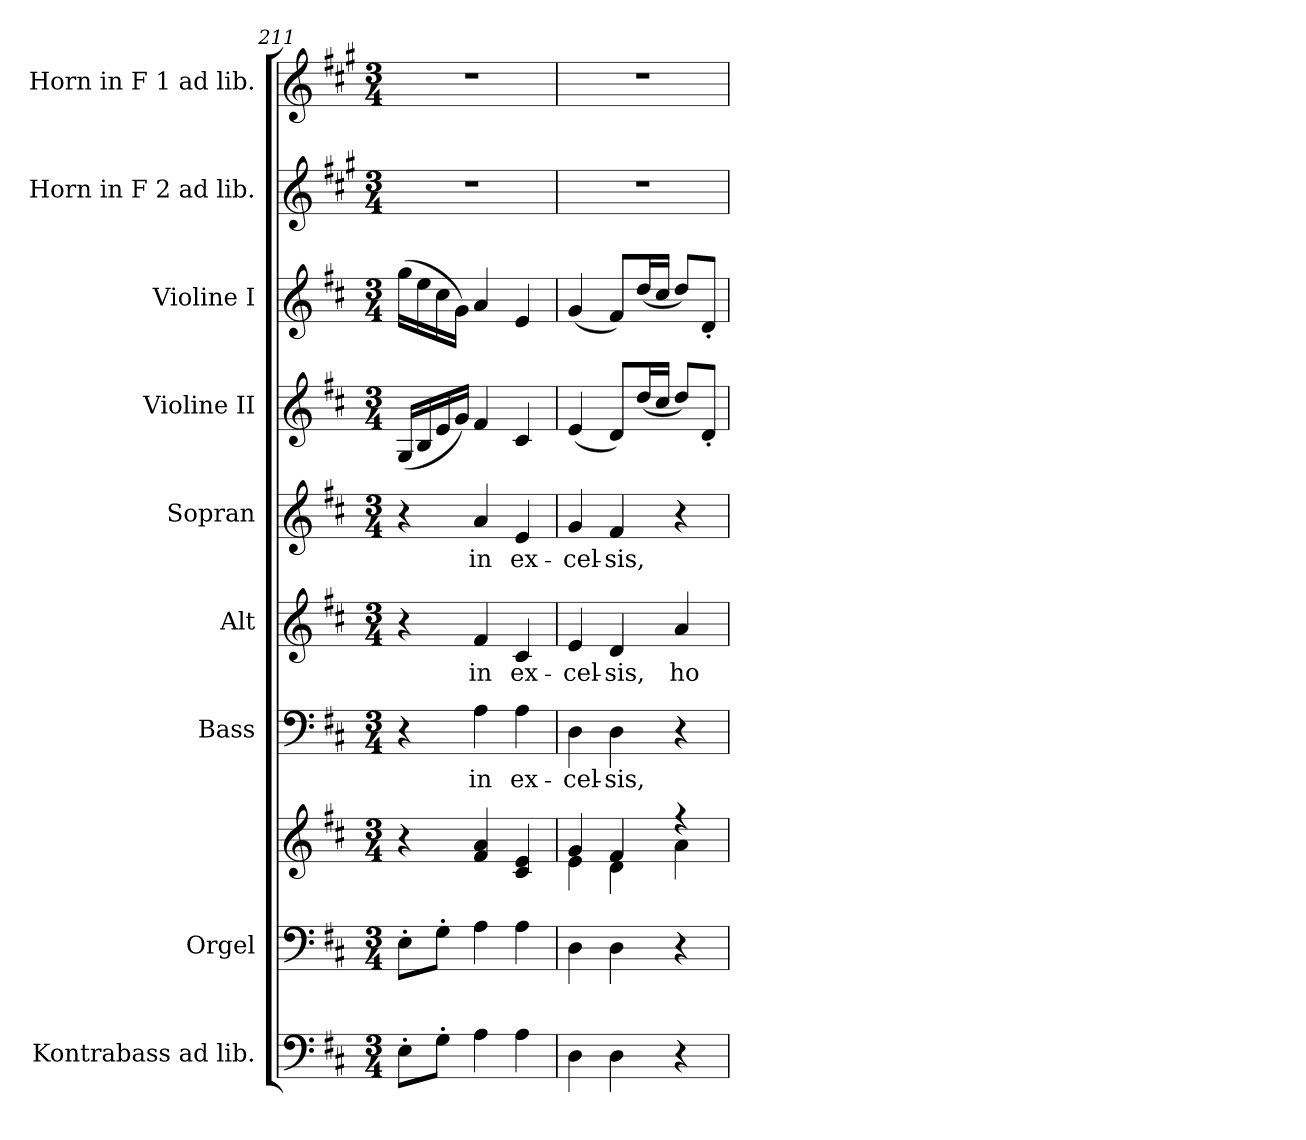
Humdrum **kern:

**kern	**kern	**kern	**kern	**text	**kern	**text	**kern	**text	**kern	**kern	**kern	**kern
*part9	*part8	*part8	*part7	*part7	*part6	*part6	*part5	*part5	*part4	*part3	*part2	*part1
*staff10	*staff9	*staff8	*staff7	*staff7	*staff6	*staff6	*staff5	*staff5	*staff4	*staff3	*staff2	*staff1
*I"Kontrabass ad lib.	*I"Orgel	*	*I"Bass	*	*I"Alt	*	*I"Sopran	*	*I"Violine II	*I"Violine I	*I"Horn in F 2 ad lib.	*I"Horn in F 1 ad lib.
*I'Kb.	*I'Org.	*	*I'B.	*	*I'A.	*	*I'S.	*	*I'Vl. II	*I'Vl. I	*	*
*clefF4	*clefF4	*clefG2	*clefF4	*	*clefG2	*	*clefG2	*	*clefG2	*clefG2	*clefG2	*clefG2
*ITrd7c12	*	*	*	*	*	*	*	*	*	*	*ITrd4c7	*ITrd4c7
*k[f#c#]	*k[f#c#]	*k[f#c#]	*k[f#c#]	*	*k[f#c#]	*	*k[f#c#]	*	*k[f#c#]	*k[f#c#]	*k[f#c#]	*k[f#c#]
*D:	*D:	*D:	*D:	*	*D:	*	*D:	*	*D:	*D:	*D:	*D:
*M3/4	*M3/4	*M3/4	*M3/4	*	*M3/4	*	*M3/4	*	*M3/4	*M3/4	*M3/4	*M3/4
=211	=211	=211	=211	=211	=211	=211	=211	=211	=211	=211	=211	=211
8EE'>\L	8E'>\L	4r	4r	.	4r	.	4r	.	(<16G/LL	(>16gg\LL	2.r	2.r
.	.	.	.	.	.	.	.	.	16B/	16ee\	.	.
8GG'>\J	8G'>\J	.	.	.	.	.	.	.	16e/	16cc#\	.	.
.	.	.	.	.	.	.	.	.	16g/JJ)	16g\JJ)	.	.
!	!	!	!	!LO:LY:b	!	!LO:LY:b	!	!LO:LY:b	!	!	!	!
4AA\	4A\	4f#/ 4a/	4A\	in	4f#/	in	4a/	in	4f#/	4a/	.	.
!	!	!	!	!LO:LY:b	!	!LO:LY:b	!	!LO:LY:b	!	!	!	!
4AA\	4A\	4c#/ 4e/	4A\	ex-	4c#/	ex-	4e/	ex-	4c#/	4e/	.	.
=212	=212	=212	=212	=212	=212	=212	=212	=212	=212	=212	=212	=212
*	*	*^	*	*	*	*	*	*	*	*	*	*
!	!	!	!	!	!LO:LY:b	!	!LO:LY:b	!	!LO:LY:b	!	!	!	!
4DD\	4D\	4g/	4e\	4D\	-cel-	4e/	-cel-	4g/	-cel-	(<4e/	(<4g/	2.r	2.r
!	!	!	!	!	!LO:LY:b	!	!LO:LY:b	!	!LO:LY:b	!	!	!	!
4DD\	4D\	4f#/	4d\	4D\	-sis,	4d/	-sis,	4f#/	-sis,	8d/L)	8f#/L)	.	.
.	.	.	.	.	.	.	.	.	.	(<16dd/L	(<16dd/L	.	.
.	.	.	.	.	.	.	.	.	.	16cc#/JJ	16cc#/JJ	.	.
!	!	!	!	!	!	!	!LO:LY:b	!	!	!	!	!	!
4r	4r	4rff	4a\	4r	.	4a/	ho-	4r	.	8dd/L)	8dd/L)	.	.
.	.	.	.	.	.	.	.	.	.	8d'</J	8d'</J	.	.
*	*	*v	*v	*	*	*	*	*	*	*	*	*	*
=	=	=	=	=	=	=	=	=	=	=	=	=
*-	*-	*-	*-	*-	*-	*-	*-	*-	*-	*-	*-	*-
